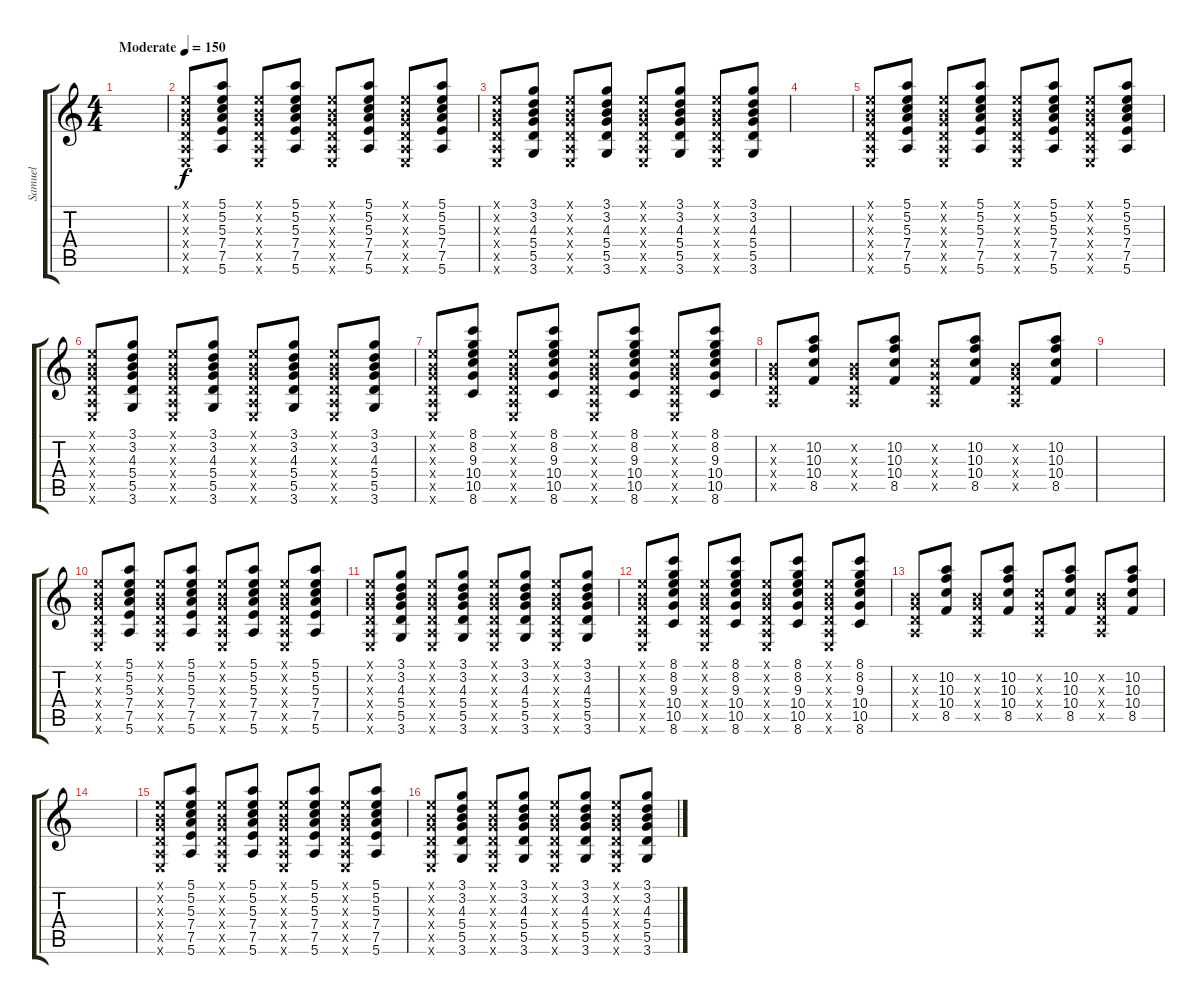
\track ("Samuel" "Samuel") {instrument distortionguitar}
\staff {score tabs}
\tuning (E4 B3 G3 D3 A2 E2) {hide}
\ts (4 4)
\tempo (150 "Moderate")
\clef g2
\ks c
|
(0.1{x} 0.2{x} 0.3{x} 0.4{x} 0.5{x} 0.6{x}).8{instrument electricguitarjazz} (5.1 5.2 5.3 7.4 7.5 5.6).8 (0.1{x} 0.2{x} 0.3{x} 0.4{x} 0.5{x} 0.6{x}).8 (5.1 5.2 5.3 7.4 7.5 5.6).8 (0.1{x} 0.2{x} 0.3{x} 0.4{x} 0.5{x} 0.6{x}).8 (5.1 5.2 5.3 7.4 7.5 5.6).8 (0.1{x} 0.2{x} 0.3{x} 0.4{x} 0.5{x} 0.6{x}).8 (5.1 5.2 5.3 7.4 7.5 5.6).8 |
(0.1{x} 0.2{x} 0.3{x} 0.4{x} 0.5{x} 0.6{x}).8 (3.1 3.2 4.3 5.4 5.5 3.6).8 (0.1{x} 0.2{x} 0.3{x} 0.4{x} 0.5{x} 0.6{x}).8 (3.1 3.2 4.3 5.4 5.5 3.6).8 (0.1{x} 0.2{x} 0.3{x} 0.4{x} 0.5{x} 0.6{x}).8 (3.1 3.2 4.3 5.4 5.5 3.6).8 (0.1{x} 0.2{x} 0.3{x} 0.4{x} 0.5{x} 0.6{x}).8 (3.1 3.2 4.3 5.4 5.5 3.6).8 |
|
(0.1{x} 0.2{x} 0.3{x} 0.4{x} 0.5{x} 0.6{x}).8 (5.1 5.2 5.3 7.4 7.5 5.6).8 (0.1{x} 0.2{x} 0.3{x} 0.4{x} 0.5{x} 0.6{x}).8 (5.1 5.2 5.3 7.4 7.5 5.6).8 (0.1{x} 0.2{x} 0.3{x} 0.4{x} 0.5{x} 0.6{x}).8 (5.1 5.2 5.3 7.4 7.5 5.6).8 (0.1{x} 0.2{x} 0.3{x} 0.4{x} 0.5{x} 0.6{x}).8 (5.1 5.2 5.3 7.4 7.5 5.6).8 |
(0.1{x} 0.2{x} 0.3{x} 0.4{x} 0.5{x} 0.6{x}).8 (3.1 3.2 4.3 5.4 5.5 3.6).8 (0.1{x} 0.2{x} 0.3{x} 0.4{x} 0.5{x} 0.6{x}).8 (3.1 3.2 4.3 5.4 5.5 3.6).8 (0.1{x} 0.2{x} 0.3{x} 0.4{x} 0.5{x} 0.6{x}).8 (3.1 3.2 4.3 5.4 5.5 3.6).8 (0.1{x} 0.2{x} 0.3{x} 0.4{x} 0.5{x} 0.6{x}).8 (3.1 3.2 4.3 5.4 5.5 3.6).8 |
(0.1{x} 0.2{x} 0.3{x} 0.4{x} 0.5{x} 0.6{x}).8 (8.1 8.2 9.3 10.4 10.5 8.6).8 (0.1{x} 0.2{x} 0.3{x} 0.4{x} 0.5{x} 0.6{x}).8 (8.1 8.2 9.3 10.4 10.5 8.6).8 (0.1{x} 0.2{x} 0.3{x} 0.4{x} 0.5{x} 0.6{x}).8 (8.1 8.2 9.3 10.4 10.5 8.6).8 (0.1{x} 0.2{x} 0.3{x} 0.4{x} 0.5{x} 0.6{x}).8 (8.1 8.2 9.3 10.4 10.5 8.6).8 |
(0.2{x} 0.3{x} 0.4{x} 0.5{x}).8 (10.2 10.3 10.4 8.5).8 (0.2{x} 0.3{x} 0.4{x} 0.5{x}).8 (10.2 10.3 10.4 8.5).8 (1.2{x} 0.3{x} 0.4{x} 0.5{x}).8 (10.2 10.3 10.4 8.5).8 (0.2{x} 0.3{x} 0.4{x} 0.5{x}).8 (10.2 10.3 10.4 8.5).8 |
|
(0.1{x} 0.2{x} 0.3{x} 0.4{x} 0.5{x} 0.6{x}).8 (5.1 5.2 5.3 7.4 7.5 5.6).8 (0.1{x} 0.2{x} 0.3{x} 0.4{x} 0.5{x} 0.6{x}).8 (5.1 5.2 5.3 7.4 7.5 5.6).8 (0.1{x} 0.2{x} 0.3{x} 0.4{x} 0.5{x} 0.6{x}).8 (5.1 5.2 5.3 7.4 7.5 5.6).8 (0.1{x} 0.2{x} 0.3{x} 0.4{x} 0.5{x} 0.6{x}).8 (5.1 5.2 5.3 7.4 7.5 5.6).8 |
(0.1{x} 0.2{x} 0.3{x} 0.4{x} 0.5{x} 0.6{x}).8 (3.1 3.2 4.3 5.4 5.5 3.6).8 (0.1{x} 0.2{x} 0.3{x} 0.4{x} 0.5{x} 0.6{x}).8 (3.1 3.2 4.3 5.4 5.5 3.6).8 (0.1{x} 0.2{x} 0.3{x} 0.4{x} 0.5{x} 0.6{x}).8 (3.1 3.2 4.3 5.4 5.5 3.6).8 (0.1{x} 0.2{x} 0.3{x} 0.4{x} 0.5{x} 0.6{x}).8 (3.1 3.2 4.3 5.4 5.5 3.6).8 |
(0.1{x} 0.2{x} 0.3{x} 0.4{x} 0.5{x} 0.6{x}).8 (8.1 8.2 9.3 10.4 10.5 8.6).8 (0.1{x} 0.2{x} 0.3{x} 0.4{x} 0.5{x} 0.6{x}).8 (8.1 8.2 9.3 10.4 10.5 8.6).8 (0.1{x} 0.2{x} 0.3{x} 0.4{x} 0.5{x} 0.6{x}).8 (8.1 8.2 9.3 10.4 10.5 8.6).8 (0.1{x} 0.2{x} 0.3{x} 0.4{x} 0.5{x} 0.6{x}).8 (8.1 8.2 9.3 10.4 10.5 8.6).8 |
(0.2{x} 0.3{x} 0.4{x} 0.5{x}).8 (10.2 10.3 10.4 8.5).8 (0.2{x} 0.3{x} 0.4{x} 0.5{x}).8 (10.2 10.3 10.4 8.5).8 (1.2{x} 0.3{x} 0.4{x} 0.5{x}).8 (10.2 10.3 10.4 8.5).8 (0.2{x} 0.3{x} 0.4{x} 0.5{x}).8 (10.2 10.3 10.4 8.5).8 |
|
(0.1{x} 0.2{x} 0.3{x} 0.4{x} 0.5{x} 0.6{x}).8 (5.1 5.2 5.3 7.4 7.5 5.6).8 (0.1{x} 0.2{x} 0.3{x} 0.4{x} 0.5{x} 0.6{x}).8 (5.1 5.2 5.3 7.4 7.5 5.6).8 (0.1{x} 0.2{x} 0.3{x} 0.4{x} 0.5{x} 0.6{x}).8 (5.1 5.2 5.3 7.4 7.5 5.6).8 (0.1{x} 0.2{x} 0.3{x} 0.4{x} 0.5{x} 0.6{x}).8 (5.1 5.2 5.3 7.4 7.5 5.6).8 |
(0.1{x} 0.2{x} 0.3{x} 0.4{x} 0.5{x} 0.6{x}).8 (3.1 3.2 4.3 5.4 5.5 3.6).8 (0.1{x} 0.2{x} 0.3{x} 0.4{x} 0.5{x} 0.6{x}).8 (3.1 3.2 4.3 5.4 5.5 3.6).8 (0.1{x} 0.2{x} 0.3{x} 0.4{x} 0.5{x} 0.6{x}).8 (3.1 3.2 4.3 5.4 5.5 3.6).8 (0.1{x} 0.2{x} 0.3{x} 0.4{x} 0.5{x} 0.6{x}).8 (3.1 3.2 4.3 5.4 5.5 3.6).8
